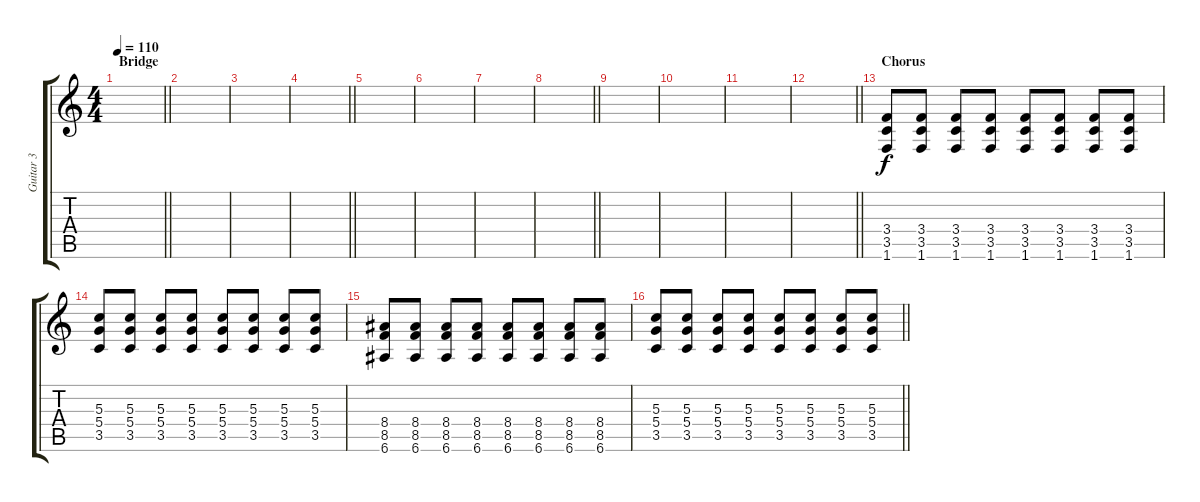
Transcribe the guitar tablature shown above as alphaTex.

\track ("Guitar 3" "Guitar 3") {instrument electricguitarclean}
\staff {score tabs}
\tuning (E4 B3 G3 D3 A2 E2) {hide}
\ts (4 4)
\section ("" "Bridge")
\tempo 110
\clef g2
\barLineRight lightlight
\ks c
|
|
|
\barLineRight lightlight
|
|
|
|
\barLineRight lightlight
|
|
|
|
\barLineRight lightlight
|
\section ("" "Chorus")
(3.4 3.5 1.6).8 (3.4 3.5 1.6).8 (3.4 3.5 1.6).8 (3.4 3.5 1.6).8 (3.4 3.5 1.6).8 (3.4 3.5 1.6).8 (3.4 3.5 1.6).8 (3.4 3.5 1.6).8 |
(5.3 5.4 3.5).8 (5.3 5.4 3.5).8 (5.3 5.4 3.5).8 (5.3 5.4 3.5).8 (5.3 5.4 3.5).8 (5.3 5.4 3.5).8 (5.3 5.4 3.5).8 (5.3 5.4 3.5).8 |
(8.4 8.5 6.6).8 (8.4 8.5 6.6).8 (8.4 8.5 6.6).8 (8.4 8.5 6.6).8 (8.4 8.5 6.6).8 (8.4 8.5 6.6).8 (8.4 8.5 6.6).8 (8.4 8.5 6.6).8 |
\barLineRight lightlight
(5.3 5.4 3.5).8 (5.3 5.4 3.5).8 (5.3 5.4 3.5).8 (5.3 5.4 3.5).8 (5.3 5.4 3.5).8 (5.3 5.4 3.5).8 (5.3 5.4 3.5).8 (5.3 5.4 3.5).8
